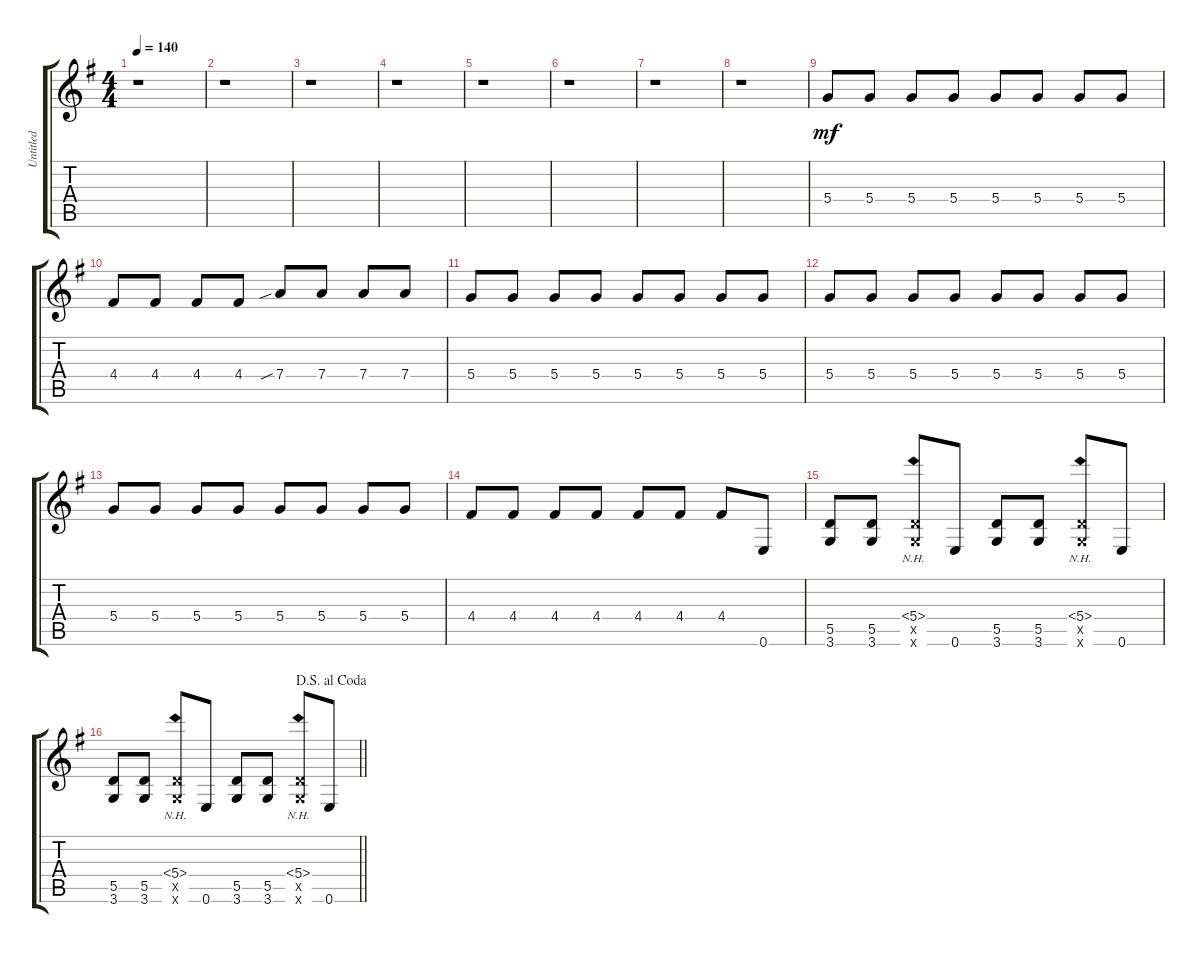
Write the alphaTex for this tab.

\track ("Untitled" "Untitled") {instrument distortionguitar}
\staff {score tabs}
\tuning (E4 B3 G3 D3 A2 E2) {hide}
\ts (4 4)
\tempo 140
\clef g2
\ks g
r.1{dy f} |
r.1 |
r.1 |
r.1 |
r.1 |
r.1 |
r.1 |
r.1 |
5.4.8{dy mf} 5.4.8 5.4.8 5.4.8 5.4.8 5.4.8 5.4.8 5.4.8 |
4.4.8 4.4.8 4.4.8 4.4.8 7.4{sib}.8 7.4.8 7.4.8 7.4.8 |
5.4.8 5.4.8 5.4.8 5.4.8 5.4.8 5.4.8 5.4.8 5.4.8 |
5.4.8 5.4.8 5.4.8 5.4.8 5.4.8 5.4.8 5.4.8 5.4.8 |
5.4.8 5.4.8 5.4.8 5.4.8 5.4.8 5.4.8 5.4.8 5.4.8 |
4.4.8 4.4.8 4.4.8 4.4.8 4.4.8 4.4.8 4.4.8 0.6.8 |
(5.5 3.6).8 (5.5 3.6).8 (5.4{nh} 5.5{x} 3.6{x}).8 0.6.8 (5.5 3.6).8 (5.5 3.6).8 (5.4{nh} 5.5{x} 3.6{x}).8 0.6.8 |
\jump dalsegnoalcoda
\barLineRight lightlight
(5.5 3.6).8 (5.5 3.6).8 (5.4{nh} 5.5{x} 3.6{x}).8 0.6.8 (5.5 3.6).8 (5.5 3.6).8 (5.4{nh} 5.5{x} 3.6{x}).8 0.6.8
